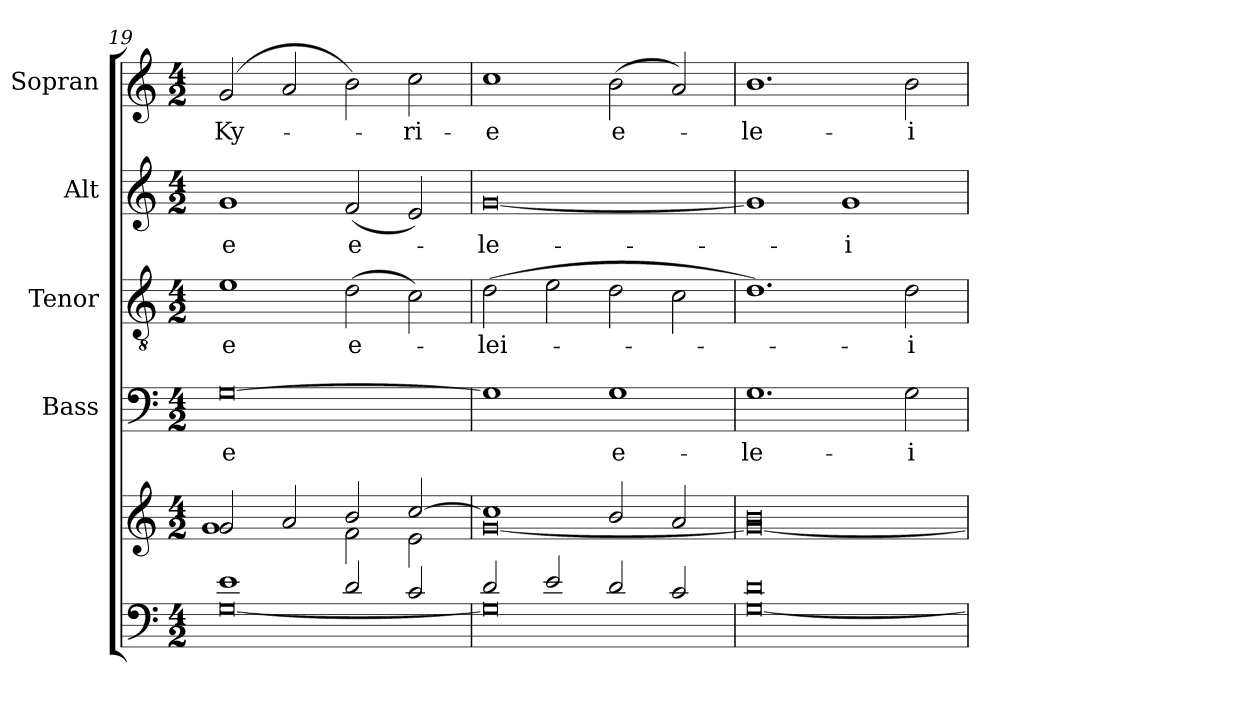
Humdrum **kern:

**kern	**kern	**kern	**text	**kern	**text	**kern	**text	**kern	**text
*part5	*part5	*part4	*part4	*part3	*part3	*part2	*part2	*part1	*part1
*staff6	*staff5	*staff4	*staff4	*staff3	*staff3	*staff2	*staff2	*staff1	*staff1
*	*	*I"Bass	*	*I"Tenor	*	*I"Alt	*	*I"Sopran	*
*	*	*I'B.	*	*I'T.	*	*I'A.	*	*I'S.	*
*clefF4	*clefG2	*clefF4	*	*clefGv2	*	*clefG2	*	*clefG2	*
*k[]	*k[]	*k[]	*	*k[]	*	*k[]	*	*k[]	*
*C:	*C:	*C:	*	*C:	*	*C:	*	*C:	*
*M4/2	*M4/2	*M4/2	*	*M4/2	*	*M4/2	*	*M4/2	*
=19	=19	=19	=19	=19	=19	=19	=19	=19	=19
*^	*^	*	*	*	*	*	*	*	*
!	!	!	!	!	!LO:LY:b	!	!LO:LY:b	!	!LO:LY:b	!	!LO:LY:b
1e	[<0G	2g/	1g	[0G	-e	1e	-e	1g	-e	(2g/	Ky-
.	.	2a/	.	.	.	.	.	.	.	2a/	.
!	!	!	!	!	!	!	!LO:LY:b	!	!LO:LY:b	!	!
2d/	.	2b/	2f\	.	.	(>2d\	e-	(<2f/	e-	2b\)	.
!	!	!	!	!	!	!	!	!	!	!	!LO:LY:b
2c/	.	[>2cc/	2e\	.	.	2c\)	.	2e/)	.	2cc\	-ri-
=20	=20	=20	=20	=20	=20	=20	=20	=20	=20	=20	=20
!	!	!	!	!	!	!	!LO:LY:b	!	!LO:LY:b	!	!LO:LY:b
2d/	0G]	1cc]	[<0g	1G]	.	(>2d\	-lei-	[0g	-le-	1cc	-e
2e/	.	.	.	.	.	2e\	.	.	.	.	.
!	!	!	!	!	!LO:LY:b	!	!	!	!	!	!LO:LY:b
2d/	.	2b/	.	1G	e-	2d\	.	.	.	(>2b\	e-
2c/	.	2a/	.	.	.	2c\	.	.	.	2a/)	.
=21	=21	=21	=21	=21	=21	=21	=21	=21	=21	=21	=21
!	!	!	!	!	!LO:LY:b	!	!	!	!	!	!LO:LY:b
0d	[<0G	0b	0g_	1.G	-le-	1.d)	.	1g]	.	1.b	-le-
!	!	!	!	!	!	!	!	!	!LO:LY:b	!	!
.	.	.	.	.	.	.	.	1g	-i-	.	.
!	!	!	!	!	!LO:LY:b	!	!LO:LY:b	!	!	!	!LO:LY:b
.	.	.	.	2G\	-i-	2d\	-i-	.	.	2b\	-i-
*v	*v	*	*	*	*	*	*	*	*	*	*
*	*v	*v	*	*	*	*	*	*	*	*
=	=	=	=	=	=	=	=	=	=
*-	*-	*-	*-	*-	*-	*-	*-	*-	*-
